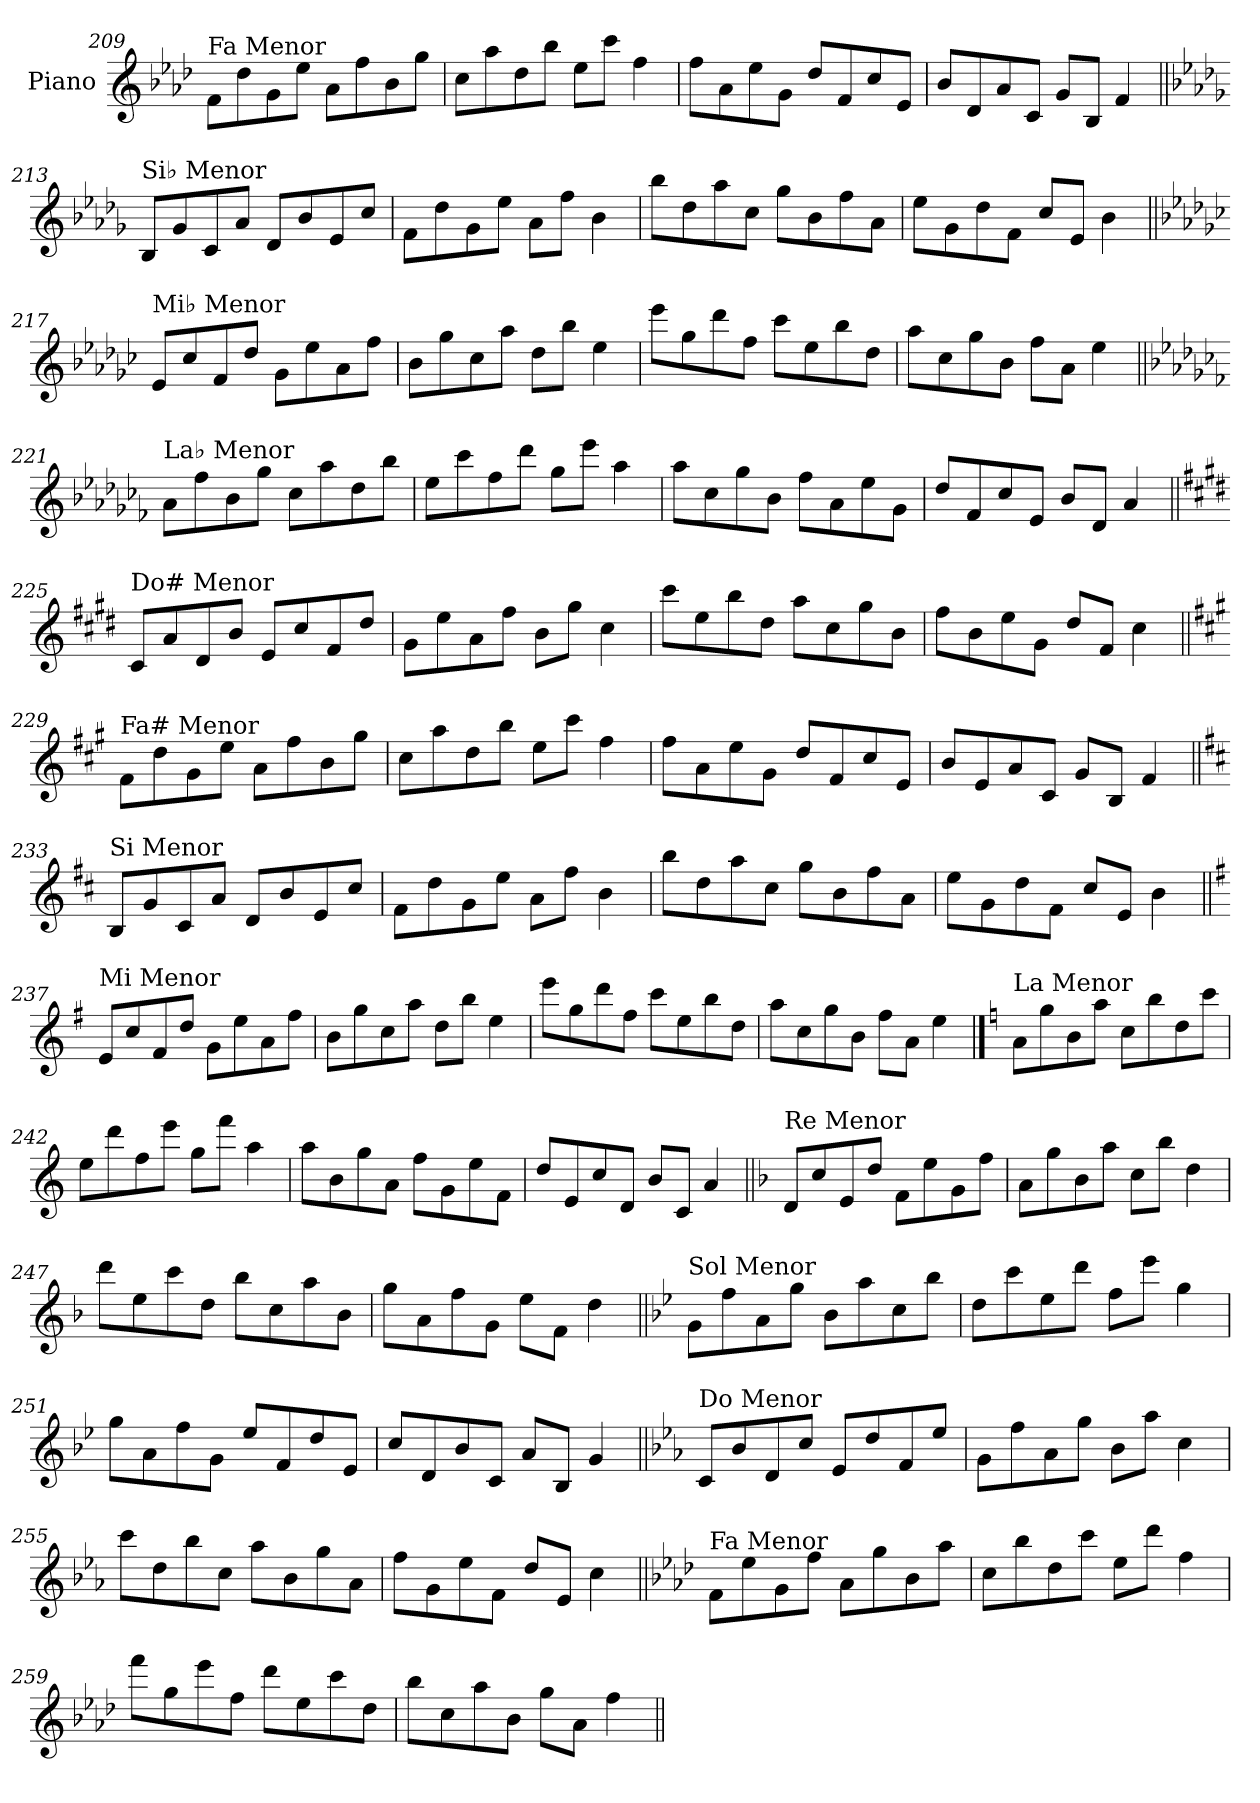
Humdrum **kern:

**kern
*part1
*staff1
*I"Piano
*I'Pno.
!!LO:LB:g=z
*clefG2
*k[b-e-a-d-]
=209
!LO:TX:a:t=Fa Menor
8f\L
8dd-\
8g\
8ee-\J
8a-\L
8ff\
8b-\
8gg\J
=210
8cc\L
8aa-\
8dd-\
8bb-\J
8ee-\L
8ccc\J
4ff\
=211
8ff\L
8a-\
8ee-\
8g\J
8dd-/L
8f/
8cc/
8e-/J
=212
8b-/L
8d-/
8a-/
8c/J
8g/L
8B-/J
4f/
!!LO:LB:g=z
=213||
*k[b-e-a-d-g-]
!LO:TX:a:t=Si♭ Menor
8B-/L
8g-/
8c/
8a-/J
8d-/L
8b-/
8e-/
8cc/J
=214
8f\L
8dd-\
8g-\
8ee-\J
8a-\L
8ff\J
4b-\
=215
8bb-\L
8dd-\
8aa-\
8cc\J
8gg-\L
8b-\
8ff\
8a-\J
=216
8ee-\L
8g-\
8dd-\
8f\J
8cc/L
8e-/J
4b-\
!!LO:LB:g=z
=217||
*k[b-e-a-d-g-c-]
!LO:TX:a:t=Mi♭ Menor
8e-/L
8cc-/
8f/
8dd-/J
8g-\L
8ee-\
8a-\
8ff\J
=218
8b-\L
8gg-\
8cc-\
8aa-\J
8dd-\L
8bb-\J
4ee-\
=219
8eee-\L
8gg-\
8ddd-\
8ff\J
8ccc-\L
8ee-\
8bb-\
8dd-\J
=220
8aa-\L
8cc-\
8gg-\
8b-\J
8ff\L
8a-\J
4ee-\
!!LO:LB:g=z
=221||
*k[b-e-a-d-g-c-f-]
!LO:TX:a:t=La♭ Menor
8a-\L
8ff-\
8b-\
8gg-\J
8cc-\L
8aa-\
8dd-\
8bb-\J
=222
8ee-\L
8ccc-\
8ff-\
8ddd-\J
8gg-\L
8eee-\J
4aa-\
=223
8aa-\L
8cc-\
8gg-\
8b-\J
8ff-\L
8a-\
8ee-\
8g-\J
=224
8dd-/L
8f-/
8cc-/
8e-/J
8b-/L
8d-/J
4a-/
!!LO:LB:g=z
=225||
*k[f#c#g#d#]
!LO:TX:a:t=Do# Menor
8c#/L
8a/
8d#/
8b/J
8e/L
8cc#/
8f#/
8dd#/J
=226
8g#\L
8ee\
8a\
8ff#\J
8b\L
8gg#\J
4cc#\
=227
8ccc#\L
8ee\
8bb\
8dd#\J
8aa\L
8cc#\
8gg#\
8b\J
=228
8ff#\L
8b\
8ee\
8g#\J
8dd#/L
8f#/J
4cc#\
!!LO:LB:g=z
=229||
*k[f#c#g#]
!LO:TX:a:t=Fa# Menor
8f#\L
8dd\
8g#\
8ee\J
8a\L
8ff#\
8b\
8gg#\J
=230
8cc#\L
8aa\
8dd\
8bb\J
8ee\L
8ccc#\J
4ff#\
=231
8ff#\L
8a\
8ee\
8g#\J
8dd/L
8f#/
8cc#/
8e/J
=232
8b/L
8e/
8a/
8c#/J
8g#/L
8B/J
4f#/
!!LO:LB:g=z
=233||
*k[f#c#]
!LO:TX:a:t=Si Menor
8B/L
8g/
8c#/
8a/J
8d/L
8b/
8e/
8cc#/J
=234
8f#\L
8dd\
8g\
8ee\J
8a\L
8ff#\J
4b\
=235
8bb\L
8dd\
8aa\
8cc#\J
8gg\L
8b\
8ff#\
8a\J
=236
8ee\L
8g\
8dd\
8f#\J
8cc#/L
8e/J
4b\
!!LO:LB:g=z
=237||
*k[f#]
!LO:TX:a:t=Mi Menor
8e/L
8cc/
8f#/
8dd/J
8g\L
8ee\
8a\
8ff#\J
=238
8b\L
8gg\
8cc\
8aa\J
8dd\L
8bb\J
4ee\
=239
8eee\L
8gg\
8ddd\
8ff#\J
8ccc\L
8ee\
8bb\
8dd\J
=240
8aa\L
8cc\
8gg\
8b\J
8ff#\L
8a\J
4ee\
!!LO:PB:g=z
==241
*k[]
!LO:TX:a:t=La Menor
8a\L
8gg\
8b\
8aa\J
8cc\L
8bb\
8dd\
8ccc\J
=242
8ee\L
8ddd\
8ff\
8eee\J
8gg\L
8fff\J
4aa\
=243
8aa\L
8b\
8gg\
8a\J
8ff\L
8g\
8ee\
8f\J
=244
8dd/L
8e/
8cc/
8d/J
8b/L
8c/J
4a/
!!LO:LB:g=z
=245||
*k[b-]
!LO:TX:a:t=Re Menor
8d/L
8cc/
8e/
8dd/J
8f\L
8ee\
8g\
8ff\J
=246
8a\L
8gg\
8b-\
8aa\J
8cc\L
8bb-\J
4dd\
=247
8ddd\L
8ee\
8ccc\
8dd\J
8bb-\L
8cc\
8aa\
8b-\J
=248
8gg\L
8a\
8ff\
8g\J
8ee\L
8f\J
4dd\
!!LO:LB:g=z
=249||
*k[b-e-]
!LO:TX:a:t=Sol Menor
8g\L
8ff\
8a\
8gg\J
8b-\L
8aa\
8cc\
8bb-\J
=250
8dd\L
8ccc\
8ee-\
8ddd\J
8ff\L
8eee-\J
4gg\
=251
8gg\L
8a\
8ff\
8g\J
8ee-/L
8f/
8dd/
8e-/J
=252
8cc/L
8d/
8b-/
8c/J
8a/L
8B-/J
4g/
!!LO:LB:g=z
=253||
*k[b-e-a-]
!LO:TX:a:t=Do Menor
8c/L
8b-/
8d/
8cc/J
8e-/L
8dd/
8f/
8ee-/J
=254
8g\L
8ff\
8a-\
8gg\J
8b-\L
8aa-\J
4cc\
=255
8ccc\L
8dd\
8bb-\
8cc\J
8aa-\L
8b-\
8gg\
8a-\J
=256
8ff\L
8g\
8ee-\
8f\J
8dd/L
8e-/J
4cc\
!!LO:LB:g=z
=257||
*k[b-e-a-d-]
!LO:TX:a:t=Fa Menor
8f\L
8ee-\
8g\
8ff\J
8a-\L
8gg\
8b-\
8aa-\J
=258
8cc\L
8bb-\
8dd-\
8ccc\J
8ee-\L
8ddd-\J
4ff\
=259
8fff\L
8gg\
8eee-\
8ff\J
8ddd-\L
8ee-\
8ccc\
8dd-\J
=260
8bb-\L
8cc\
8aa-\
8b-\J
8gg\L
8a-\J
4ff\
=||
*-
